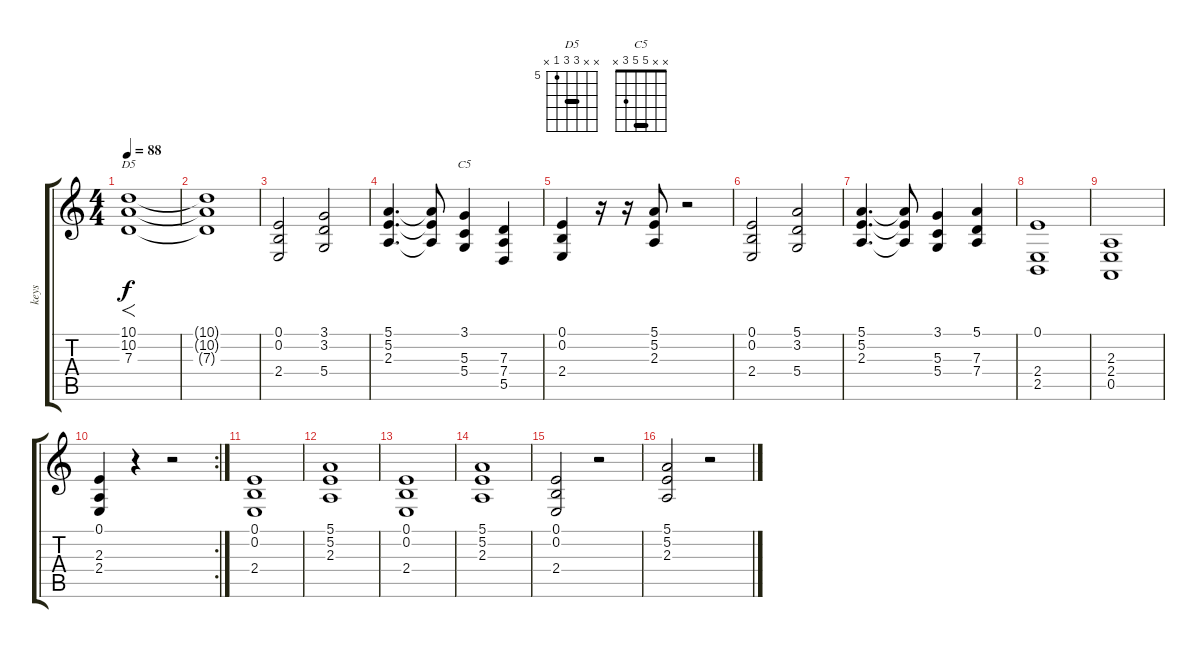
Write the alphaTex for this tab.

\track ("keys" "keys") {instrument pad7halo}
\staff {score tabs}
\tuning (E4 B3 G3 D3 A2 E2) {hide}
\chord ("D5" x x 7 7 5 x) {firstfret 5 barre 7}
\chord ("C5" x x 5 5 3 x) {barre 5}
\ts (4 4)
\tempo 88
\clef g2
\ks c
(10.1 10.2 7.3).1{f ch "D5" dy f} |
(10.1{t} 10.2{t} 7.3{t}).1 |
(0.1 0.2 2.4).2 (3.1 3.2 5.4).2 |
(5.1 5.2 2.3).4{d} (5.1{t} 5.2{t} 2.3{t}).8 (3.1 5.3 5.4).4{ch "C5"} (7.3 7.4 5.5).4 |
(0.1 0.2 2.4).4 r.16 r.16 (5.1 5.2 2.3).8 r.2 |
(0.1 0.2 2.4).2 (5.1 3.2 5.4).2 |
(5.1 5.2 2.3).4{d} (5.1{t} 5.2{t} 2.3{t}).8 (3.1 5.3 5.4).4 (5.1 7.3 7.4).4 |
(0.1 2.4 2.5).1 |
(2.3 2.4 0.5).1 |
\rc 2
(0.1 2.3 2.4).4 r.4 r.2 |
(0.1 0.2 2.4).1 |
(5.1 5.2 2.3).1 |
(0.1 0.2 2.4).1 |
(5.1 5.2 2.3).1 |
(0.1 0.2 2.4).2 r.2 |
(5.1 5.2 2.3).2 r.2
